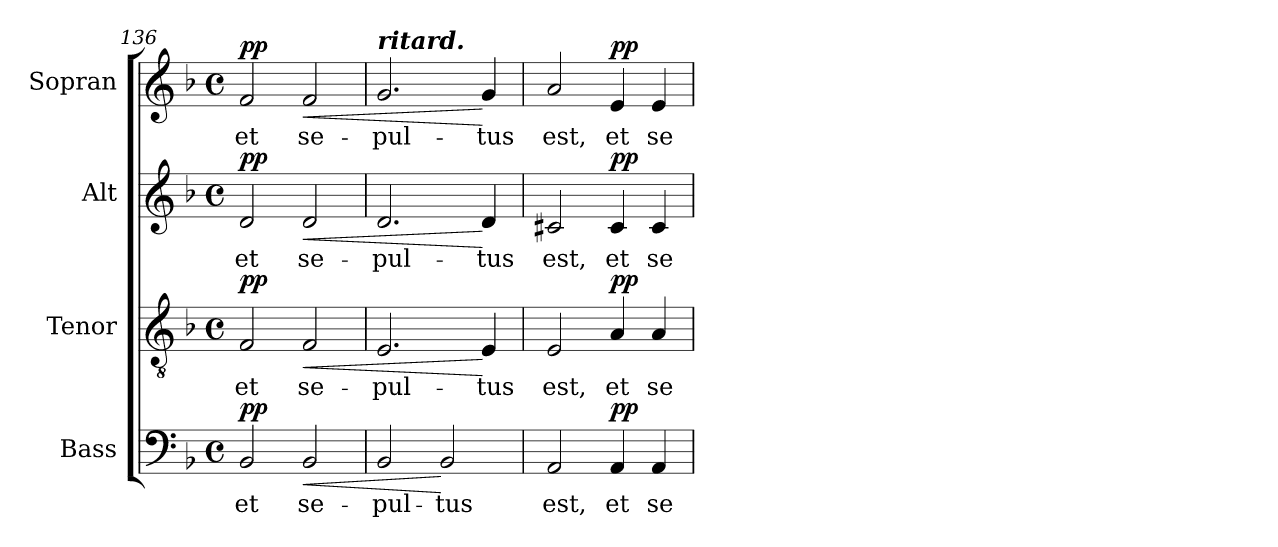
**kern	**text	**dynam	**kern	**text	**dynam	**kern	**text	**dynam	**kern	**text	**dynam
*part4	*part4	*part4	*part3	*part3	*part3	*part2	*part2	*part2	*part1	*part1	*part1
*staff4	*staff4	*staff4	*staff3	*staff3	*staff3	*staff2	*staff2	*staff2	*staff1	*staff1	*staff1
*I"Bass	*	*	*I"Tenor	*	*	*I"Alt	*	*	*I"Sopran	*	*
*I'B.	*	*	*I'T.	*	*	*I'A.	*	*	*I'S.	*	*
*clefF4	*	*	*clefGv2	*	*	*clefG2	*	*	*clefG2	*	*
*k[b-]	*	*	*k[b-]	*	*	*k[b-]	*	*	*k[b-]	*	*
*F:	*	*	*F:	*	*	*F:	*	*	*F:	*	*
*M4/4	*	*	*M4/4	*	*	*M4/4	*	*	*M4/4	*	*
*met(c)	*	*	*met(c)	*	*	*met(c)	*	*	*met(c)	*	*
=136	=136	=136	=136	=136	=136	=136	=136	=136	=136	=136	=136
!	!LO:LY:b	!LO:DY:a	!	!LO:LY:b	!LO:DY:a	!	!LO:LY:b	!LO:DY:a	!	!LO:LY:b	!LO:DY:a
2BB-/	et	pp	2F/	et	pp	2d/	et	pp	2f/	et	pp
!	!LO:LY:b	!LO:HP:b	!	!LO:LY:b	!LO:HP:b	!	!LO:LY:b	!LO:HP:b	!	!LO:LY:b	!LO:HP:b
2BB-/	se-	<	2F/	se-	<	2d/	se-	<	2f/	se-	<
=137	=137	=137	=137	=137	=137	=137	=137	=137	=137	=137	=137
!	!	!	!	!	!	!	!	!	!LO:TX:a:Bi:t=ritard.	!	!
!	!LO:LY:b	!	!	!LO:LY:b	!	!	!LO:LY:b	!	!	!LO:LY:b	!
2BB-/	-pul-	.	2.E/	-pul-	.	2.d/	-pul-	.	2.g/	-pul-	.
!	!LO:LY:b	!	!	!	!	!	!	!	!	!	!
2BB-/	-tus	[	.	.	.	.	.	.	.	.	.
!	!	!	!	!LO:LY:b	!	!	!LO:LY:b	!	!	!LO:LY:b	!
.	.	.	4E/	-tus	[	4d/	-tus	[	4g/	-tus	[
=138	=138	=138	=138	=138	=138	=138	=138	=138	=138	=138	=138
!	!LO:LY:b	!	!	!LO:LY:b	!	!	!LO:LY:b	!	!	!LO:LY:b	!
2AA/	est,	.	2E/	est,	.	2c#X/	est,	.	2a/	est,	.
!	!LO:LY:b	!LO:DY:a	!	!LO:LY:b	!LO:DY:a	!	!LO:LY:b	!LO:DY:a	!	!LO:LY:b	!LO:DY:a
4AA/	et	pp	4A/	et	pp	4c#/	et	pp	4e/	et	pp
!	!LO:LY:b	!	!	!LO:LY:b	!	!	!LO:LY:b	!	!	!LO:LY:b	!
4AA/	se-	.	4A/	se-	.	4c#/	se-	.	4e/	se-	.
=	=	=	=	=	=	=	=	=	=	=	=
*-	*-	*-	*-	*-	*-	*-	*-	*-	*-	*-	*-
